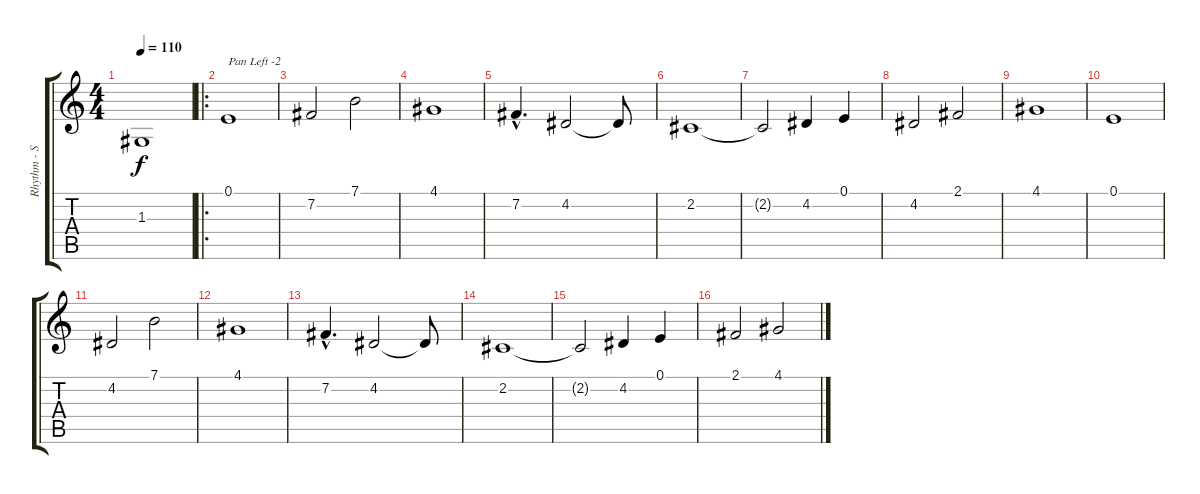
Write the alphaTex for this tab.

\track ("Rhythm - Strings" "Rhythm - S") {instrument stringensemble1}
\staff {score tabs}
\tuning (E4 B3 G3 D3 A2 E2) {hide}
\ts (4 4)
\tempo 110
\clef g2
\ks c
1.3.1{dy f instrument stringensemble1} |
\ro
0.1.1{txt "Pan Left -2" balance 6} |
7.2.2 7.1.2 |
4.1.1 |
7.2{hac}.4{d} 4.2.2 4.2{t}.8 |
2.2.1 |
2.2{t}.2 4.2.4 0.1.4 |
4.2.2 2.1.2 |
4.1.1 |
0.1.1 |
4.2.2 7.1.2 |
4.1.1 |
7.2{hac}.4{d} 4.2.2 4.2{t}.8 |
2.2.1 |
2.2{t}.2 4.2.4 0.1.4 |
2.1.2 4.1.2
